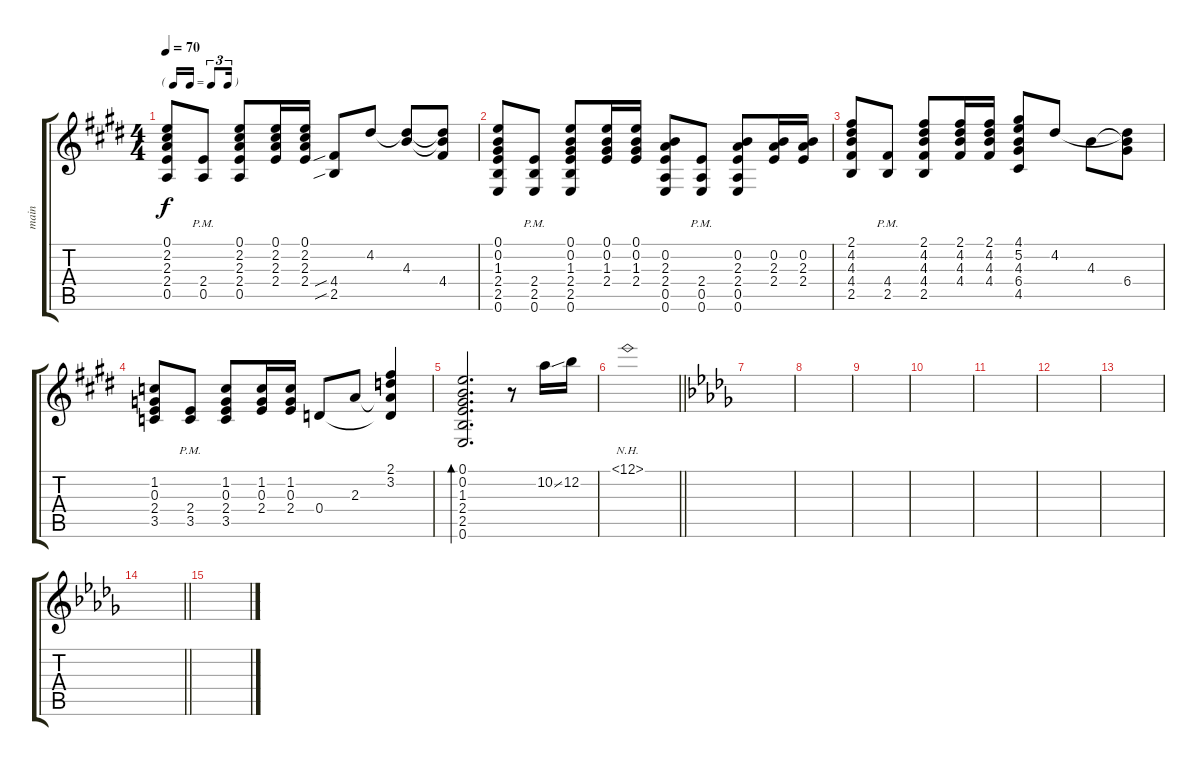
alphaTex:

\track ("main" "main") {instrument overdrivenguitar}
\staff {score tabs}
\tuning (E4 B3 G3 D3 A2 E2) {hide}
\ts (4 4)
\tf triplet16th
\tempo 70
\clef g2
\ks e
(0.1 2.2 2.3 2.4 0.5).8{dy f} (2.4{pm} 0.5{pm}).8 (0.1 2.2 2.3 2.4 0.5).8 (0.1 2.2 2.3 2.4).16 (0.1 2.2 2.3 2.4).16 (4.4{sib} 2.5{sib}).8 4.2.8 (4.2{t} 4.3).8 (4.2{t} 4.3{t} 4.4).8 |
(0.1 0.2 1.3 2.4 2.5 0.6).8 (2.4{pm} 2.5{pm} 0.6{pm}).8 (0.1 0.2 1.3 2.4 2.5 0.6).8 (0.1 0.2 1.3 2.4).16 (0.1 0.2 1.3 2.4).16 (0.2 2.3 2.4 0.5 0.6).8 (2.4{pm} 0.5{pm} 0.6{pm}).8 (0.2 2.3 2.4 0.5 0.6).8 (0.2 2.3 2.4).16 (0.2 2.3 2.4).16 |
(2.1 4.2 4.3 4.4 2.5).8 (4.4{pm} 2.5{pm}).8 (2.1 4.2 4.3 4.4 2.5).8 (2.1 4.2 4.3 4.4).16 (2.1 4.2 4.3 4.4).16 (4.1 5.2 4.3 6.4 4.5).8 4.2.8 4.3.8 (4.2{t} 4.3{t} 6.4).8 |
(1.2 0.3 2.4 3.5).8 (2.4{pm} 3.5{pm}).8 (1.2 0.3 2.4 3.5).8 (1.2 0.3 2.4).16 (1.2 0.3 2.4).16 0.4.8 2.3.8 (2.1 3.2 2.3{t} 0.4{t}).4 |
(0.1 0.2 1.3 2.4 2.5 0.6).2{d bd 120} r.8 10.2{ss}.16 12.2.16 |
\barLineRight lightlight
12.1{nh}.1 |
\section ("" "")
\ks db
|
|
|
|
|
|
|
\barLineRight lightlight
|
\section ("" "")
